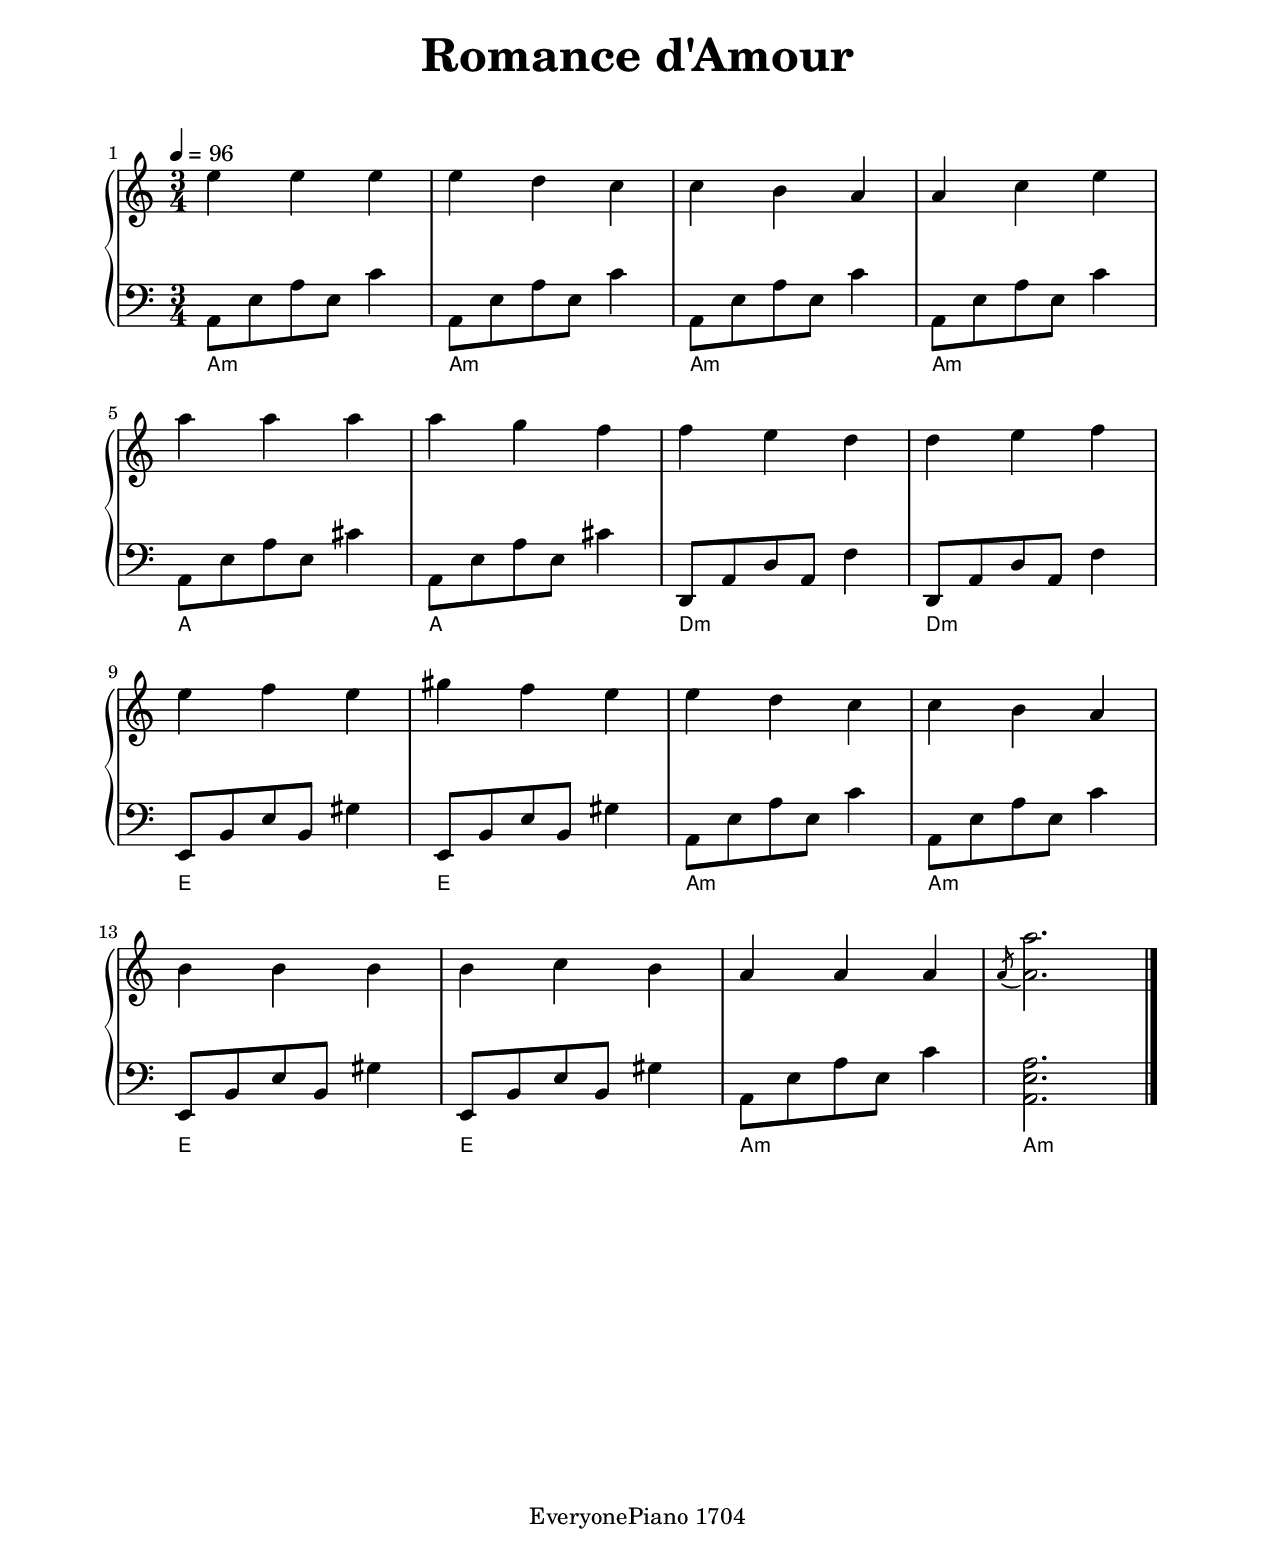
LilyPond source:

\version "2.24.3"
\include "../template.v1.ly"

\header {
  title = \markup \override #'((font-size . 6)) "Romance d'Amour"
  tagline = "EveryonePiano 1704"
}

\markup \vspace #1.5

A  = { a,8 e8  a8 e8  cs'4 }
Am = { a,8 e8  a8 e8  c'4  }
Dm = { d,8 a,8 d8 a,8 f4   }
E  = { e,8 b,8 e8 b,8 gs4  }

\score {
  \new PianoStaff <<
    \new Staff {
      \tempo 4 = 96
      \clef treble
      \key c \major
      \time 3/4
      
      e''4 e''4 e''4 | e''4  d''4 c''4 | c''4 b'4  a'4  | a'4  c''4 e''4 | \break
      a''4 a''4 a''4 | a''4  g''4 f''4 | f''4 e''4 d''4 | d''4 e''4 f''4 | \break
      e''4 f''4 e''4 | gs''4 f''4 e''4 | e''4 d''4 c''4 | c''4 b'4  a'4  | \break
      b'4  b'4  b'4  | b'4   c''4 b'4  | a'4  a'4  a'4  | \acciaccatura a'8 <a' a''>2. | \bar "|."
    }
    \new Staff {
      \clef bass
      \key c \major
      \time 3/4
      
      \magnifyMusic 1 {
        \Am | \Am | \Am | \Am |
        \A  | \A  | \Dm | \Dm |
        \E  | \E  | \Am | \Am |
        \E  | \E  | \Am | <a, e a>2. |
      }
    }
    \chords {
      \set noChordSymbol = ""
      
      a2.:m | a2.:m | a2.:m | a2.:m |
      a2.   | a2.   | d2.:m | d2.:m |
      e2.   | e2.   | a2.:m | a2.:m |
      e2.   | e2.   | a2.:m | a2.:m |
    }
  >>
  \layout {}
  \midi {}
}